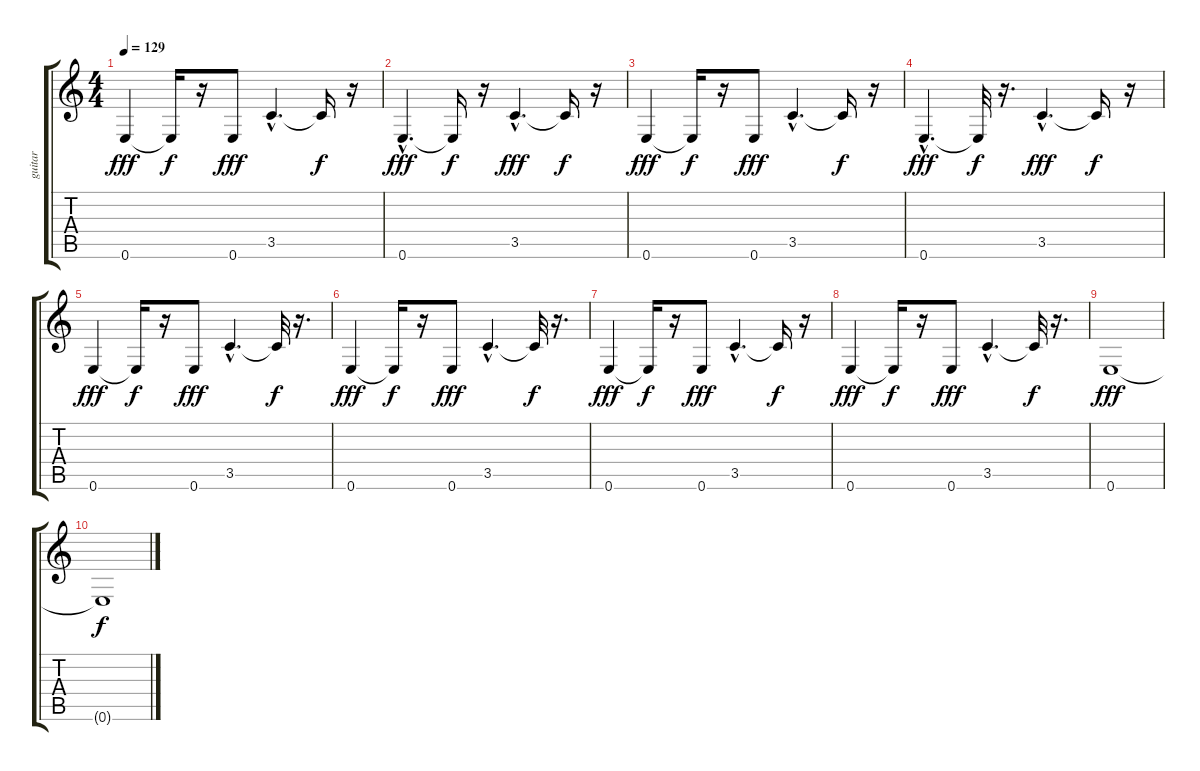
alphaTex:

\track ("guitar" "guitar") {instrument electricguitarjazz}
\staff {score tabs}
\tuning (E4 B3 G3 D3 A2 E2) {hide}
\ts (4 4)
\tempo 129
\clef g2
\ks c
0.6.4{dy fff} 0.6{t}.16{dy f} r.16 0.6.8{dy fff} 3.5{hac}.4{d} 3.5{t}.16{dy f} r.16 |
0.6{hac}.4{d dy fff} 0.6{t}.16{dy f} r.16 3.5{hac}.4{d dy fff} 3.5{t}.16{dy f} r.16 |
0.6.4{dy fff} 0.6{t}.16{dy f} r.16 0.6.8{dy fff} 3.5{hac}.4{d} 3.5{t}.16{dy f} r.16 |
0.6{hac}.4{d dy fff} 0.6{t}.32{dy f} r.16{d} 3.5{hac}.4{d dy fff} 3.5{t}.16{dy f} r.16 |
0.6.4{dy fff} 0.6{t}.16{dy f} r.16 0.6.8{dy fff} 3.5{hac}.4{d} 3.5{t}.32{dy f} r.16{d} |
0.6.4{dy fff} 0.6{t}.16{dy f} r.16 0.6.8{dy fff} 3.5{hac}.4{d} 3.5{t}.32{dy f} r.16{d} |
0.6.4{dy fff} 0.6{t}.16{dy f} r.16 0.6.8{dy fff} 3.5{hac}.4{d} 3.5{t}.16{dy f} r.16 |
0.6.4{dy fff} 0.6{t}.16{dy f} r.16 0.6.8{dy fff} 3.5{hac}.4{d} 3.5{t}.32{dy f} r.16{d} |
0.6.1{dy fff} |
0.6{t}.1{dy f}
